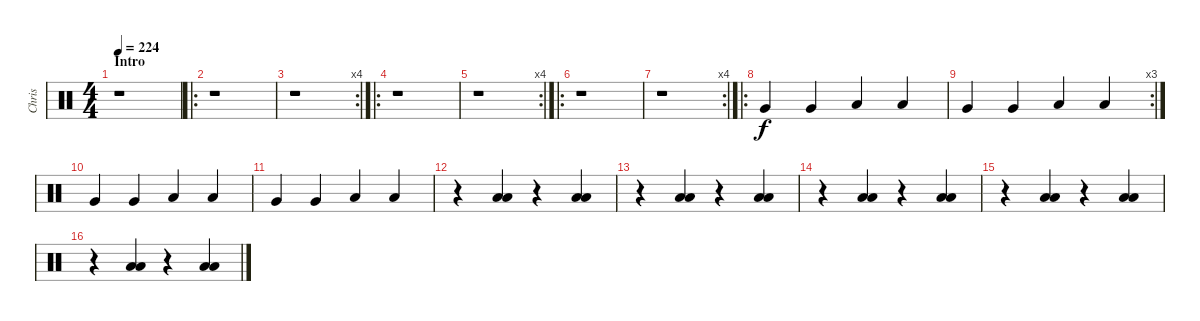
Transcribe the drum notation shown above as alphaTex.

\track ("Chris" "Chris") {instrument percussion}
\staff {score}
\articulation defaults
\ts (4 4)
\section ("" "Intro")
\tempo 224
\clef neutral
\ks c
r.1{dy f} |
\ro
r.1 |
\rc 4
r.1 |
\ro
r.1 |
\rc 4
r.1 |
\ro
r.1 |
\rc 4
r.1 |
\ro "Very Low Tom (hit)".4 "Very Low Tom (hit)".4 "Low Floor Tom (hit)".4 "Low Floor Tom (hit)".4
|
\rc 3 "Very Low Tom (hit)".4 "Very Low Tom (hit)".4 "Low Floor Tom (hit)".4 "Low Floor Tom (hit)".4
|
"Very Low Tom (hit)".4 "Very Low Tom (hit)".4 "Low Floor Tom (hit)".4 "Low Floor Tom (hit)".4 |
"Very Low Tom (hit)".4 "Very Low Tom (hit)".4 "Low Floor Tom (hit)".4 "Low Floor Tom (hit)".4 |
r.4 ("Low Tom (hit)" "Low Tom (hit)").4 r.4 ("Low Tom (hit)" "Low Tom (hit)").4 |
r.4 ("Low Tom (hit)" "Low Tom (hit)").4 r.4 ("Low Tom (hit)" "Low Tom (hit)").4 |
r.4 ("Low Tom (hit)" "Low Tom (hit)").4 r.4 ("Low Tom (hit)" "Low Tom (hit)").4 |
r.4 ("Low Tom (hit)" "Low Tom (hit)").4 r.4 ("Low Tom (hit)" "Low Tom (hit)").4 |
r.4 ("Low Tom (hit)" "Low Tom (hit)").4 r.4 ("Low Tom (hit)" "Low Tom (hit)").4
